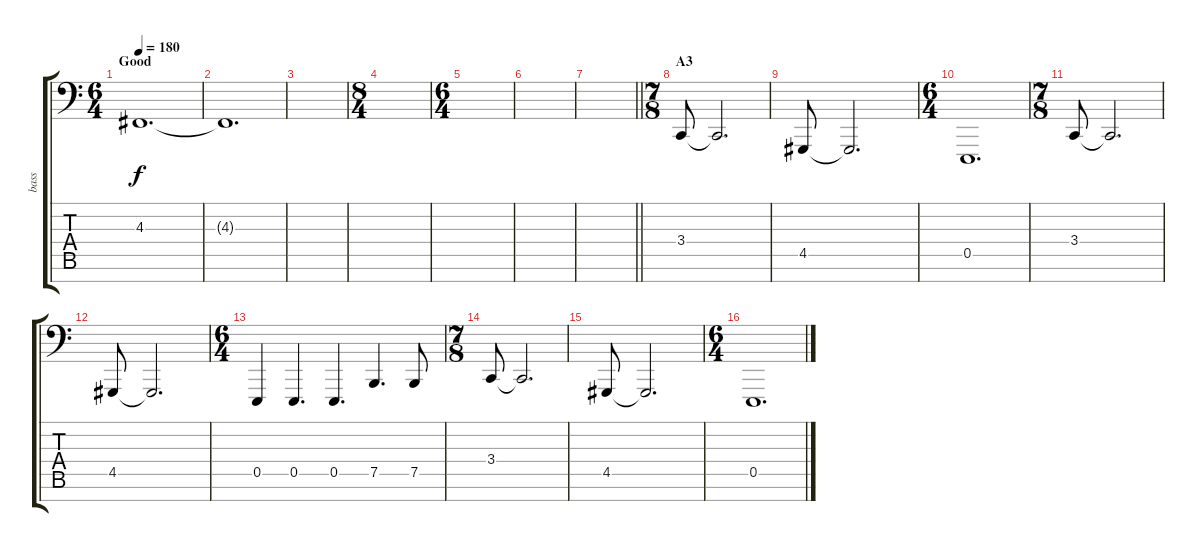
\track ("bass" "bass") {instrument lead2sawtooth}
\staff {score tabs}
\tuning (B2 Gb2 D2 A1 E1 B0 E0) {hide}
\ts (6 4)
\section ("" "Good")
\tempo 180
\clef f4
\ks c
4.3.1{d dy f volume 0} |
4.3{t}.1{d} |
|
\ts (8 4)
|
\ts (6 4)
|
|
\barLineRight lightlight
|
\ts (7 8)
\section ("" "A3")
3.4.8{volume 12 instrument lead2sawtooth} 3.4{t}.2{d} |
4.5.8 4.5{t}.2{d} |
\ts (6 4)
0.5.1{d} |
\ts (7 8)
3.4.8 3.4{t}.2{d} |
4.5.8 4.5{t}.2{d} |
\ts (6 4)
0.5.4 0.5.4{d} 0.5.4{d} 7.5.4{d} 7.5.8 |
\ts (7 8)
3.4.8 3.4{t}.2{d} |
4.5.8 4.5{t}.2{d} |
\ts (6 4)
0.5.1{d}
